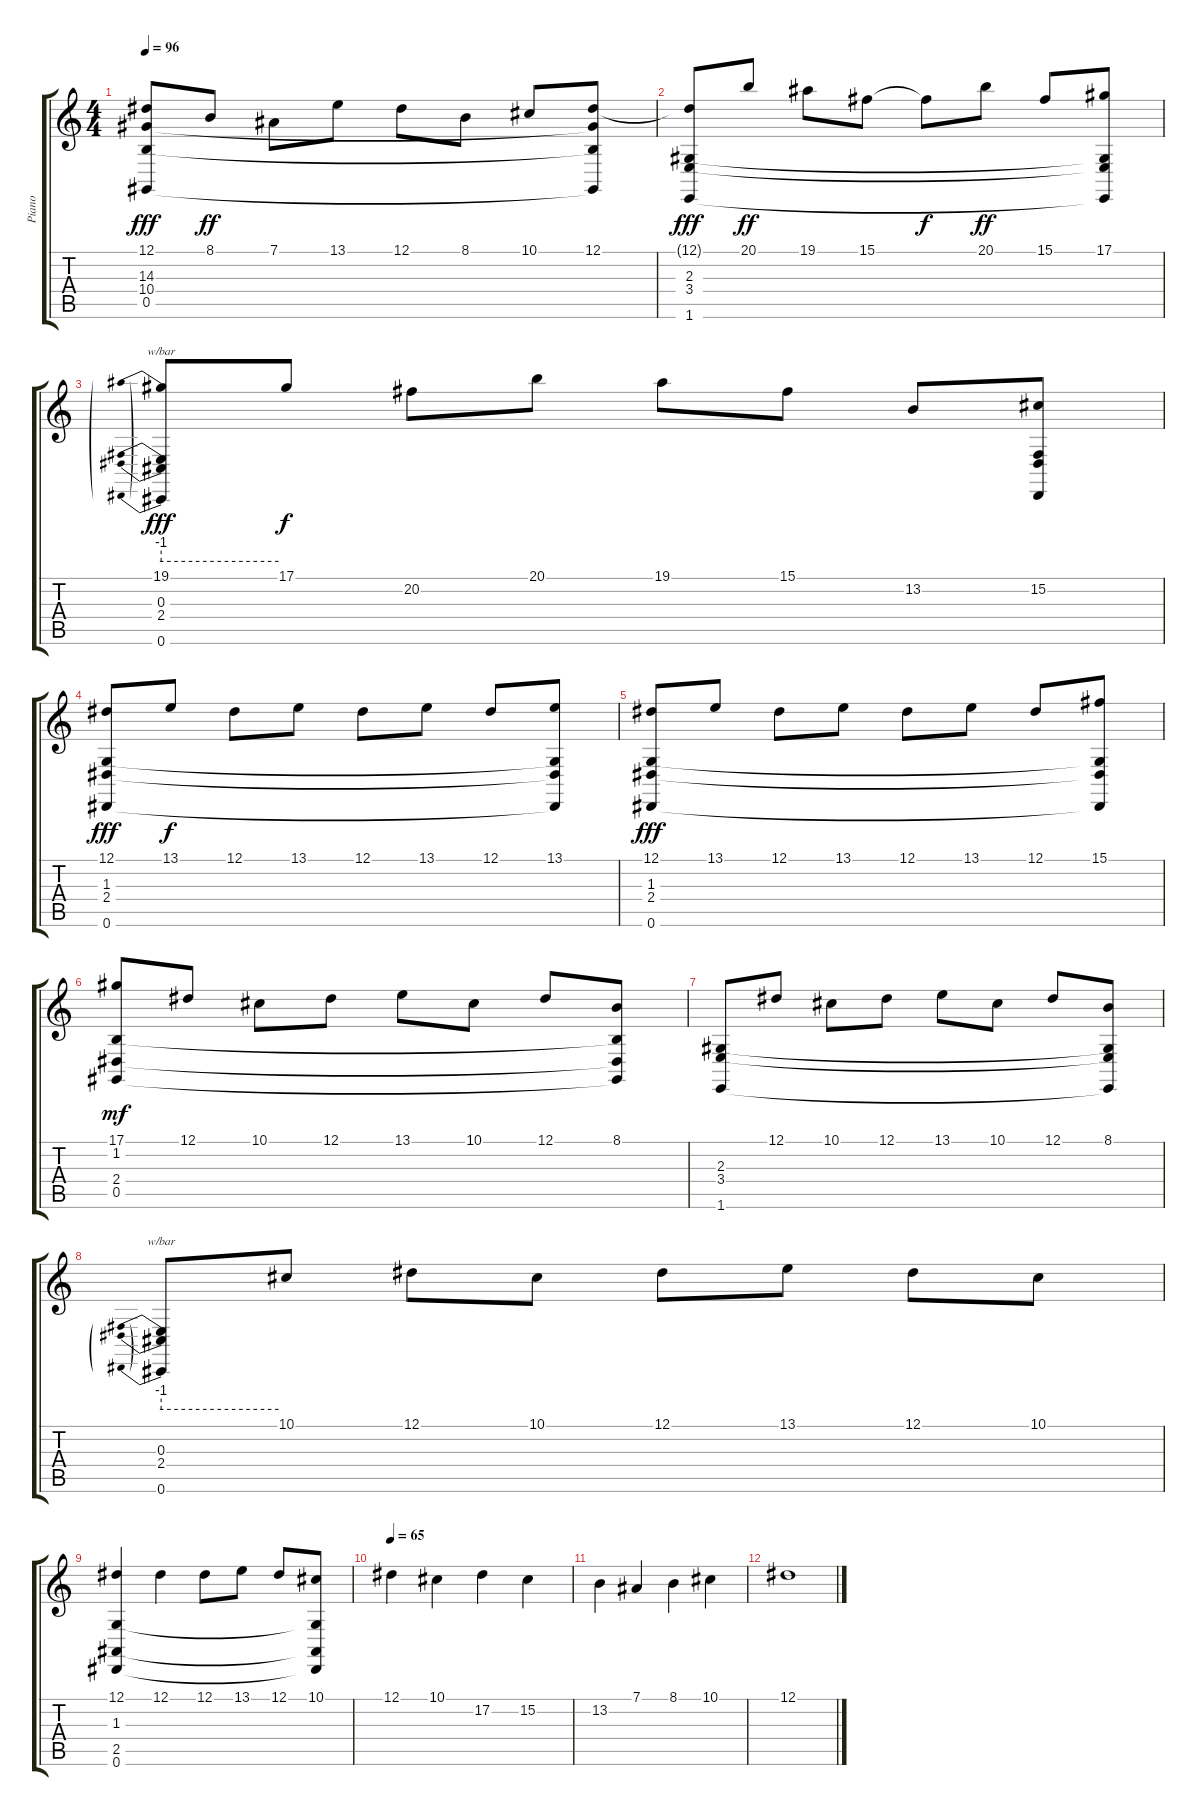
\track ("Piano" "Piano") {instrument acousticgrandpiano}
\staff {score tabs}
\tuning (Eb4 Bb3 Gb3 Db3 Ab2 Eb2) {hide}
\ts (4 4)
\tempo 96
\clef g2
\ks c
(12.1 14.3 10.4 0.5).8{dy fff} 8.1.8{dy ff} 7.1.8 13.1.8 12.1.8 8.1.8 10.1.8 (12.1 14.3{t} 10.4{t} 0.5{t}).8 |
(12.1{t} 2.3 3.4 1.6).8{dy fff} 20.1.8{dy ff} 19.1.8 15.1.8 15.1{t}.8{dy f} 20.1.8{dy ff} 15.1.8 (17.1 2.3{t} 3.4{t} 1.6{t}).8 |
(19.1 0.3 2.4 0.6).8{tbe (predive default 0 -4 60 -4) dy fff} 17.1.8{dy f} 20.2.8 20.1.8 19.1.8 15.1.8 13.2.8 (15.2 0.3{t} 2.4{t} 0.6{t}).8 |
(12.1 1.3 2.4 0.6).8{dy fff} 13.1.8{dy f} 12.1.8 13.1.8 12.1.8 13.1.8 12.1.8 (13.1 1.3{t} 2.4{t} 0.6{t}).8 |
(12.1 1.3 2.4 0.6).8{dy fff} 13.1.8 12.1.8 13.1.8 12.1.8 13.1.8 12.1.8 (15.1 1.3{t} 2.4{t} 0.6{t}).8 |
(17.1 1.2 2.4 0.5).8{dy mf} 12.1.8 10.1.8 12.1.8 13.1.8 10.1.8 12.1.8 (8.1 1.2{t} 2.4{t} 0.5{t}).8 |
(2.3 3.4 1.6).8 12.1.8 10.1.8 12.1.8 13.1.8 10.1.8 12.1.8 (8.1 2.3{t} 3.4{t} 1.6{t}).8 |
(0.3 2.4 0.6).8{tbe (predive default 0 -4 60 -4)} 10.1.8 12.1.8 10.1.8 12.1.8 13.1.8 12.1.8 10.1.8 |
(12.1 1.3 2.5 0.6).4 12.1.4 12.1.8 13.1.8 12.1.8 (10.1 1.3{t} 2.5{t} 0.6{t}).8 |
\tempo 65
12.1.4 10.1.4 17.2.4 15.2.4 |
13.2.4 7.1.4 8.1.4 10.1.4 |
12.1.1
